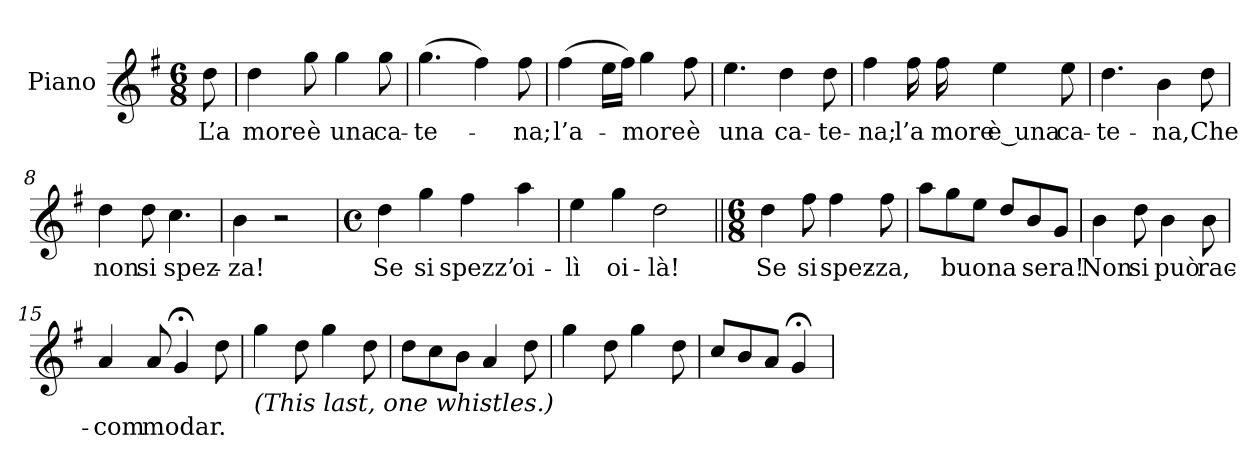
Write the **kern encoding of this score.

**kern	**text
*part1	*part1
*staff1	*staff1
*I"Piano	*
*I'Pno.	*
*clefG2	*
*k[f#]	*
*M6/8	*
=1	=1
!	!LO:LY:b
8dd\	L’a
=2	=2
!	!LO:LY:b
4dd\	-more
!	!LO:LY:b
8gg\	è
!	!LO:LY:b
4gg\	una
!	!LO:LY:b
8gg\	ca-
=3	=3
!	!LO:LY:b
(>4.gg\	-te-
4ff#\)	.
!	!LO:LY:b
8ff#\	-na;
=4	=4
!	!LO:LY:b
(>4ff#\	l’a-
16ee\LL	.
16ff#\JJ)	.
!	!LO:LY:b
4gg\	-more
!	!LO:LY:b
8ff#\	è
!!LO:LB:g=z
=5	=5
!	!LO:LY:b
4.ee\	una
!	!LO:LY:b
4dd\	ca-
!	!LO:LY:b
8dd\	-te-
=6	=6
!	!LO:LY:b
4ff#\	-na;
!	!LO:LY:b
16ff#\	l’a
!	!LO:LY:b
16ff#\	more
!	!LO:LY:b
4ee\	è una
!	!LO:LY:b
8ee\	ca-
=7	=7
!	!LO:LY:b
4.dd\	-te-
!	!LO:LY:b
4b\	-na,
!	!LO:LY:b
8dd\	Che
!!LO:LB:g=z
=8	=8
!	!LO:LY:b
4dd\	non
!	!LO:LY:b
8dd\	si
!	!LO:LY:b
4.cc\	spez-
=9	=9
!	!LO:LY:b
4b\	-za!
2r	.
=10!	=10!
*M4/4	*
*met(c)	*
!	!LO:LY:b
4dd\	Se
!	!LO:LY:b
4gg\	si
!	!LO:LY:b
4ff#\	spezz’
!	!LO:LY:b
4aa\	oi-
=11	=11
!	!LO:LY:b
4ee\	-lì
!	!LO:LY:b
4gg\	oi-
!	!LO:LY:b
2dd\	-là!
!!LO:LB:g=z
=12||	=12||
*M6/8	*
!	!LO:LY:b
4dd\	Se
!	!LO:LY:b
8ff#\	si
!	!LO:LY:b
4ff#\	spez-
!	!LO:LY:b
8ff#\	-za,
=13	=13
8aa\L	.
!	!LO:LY:b
8gg\	buona
8ee\J	.
8dd/L	.
!	!LO:LY:b
8b/	sera!
8g/J	.
=14	=14
!	!LO:LY:b
4b\	Non
!	!LO:LY:b
8dd\	si
!	!LO:LY:b
4b\	può
!	!LO:LY:b
8b\	rac-
=15	=15
!	!LO:LY:b
4a/	-com
!	!LO:LY:b
8a/	modar.
4g;</	.
8dd\	.
!!LO:LB:g=z
=16	=16
!LO:TX:b:i:t=(This last, one whistles.)	!
4gg\	.
8dd\	.
4gg\	.
8dd\	.
=17	=17
8dd\L	.
8cc\	.
8b\J	.
4a/	.
8dd\	.
=18	=18
4gg\	.
8dd\	.
4gg\	.
8dd\	.
=19	=19
8cc/L	.
8b/	.
8a/J	.
4g;</	.
=!!	=!!
*-	*-
